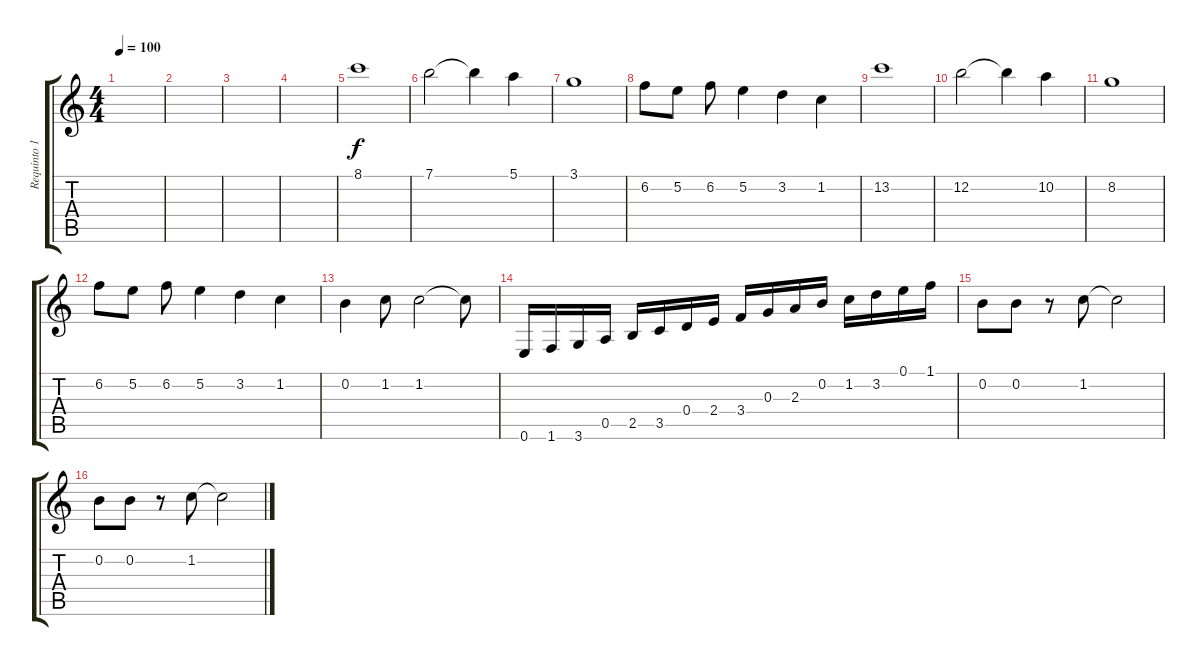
\track ("Requinto 1" "Requinto 1") {instrument overdrivenguitar}
\staff {score tabs}
\tuning (E4 B3 G3 D3 A2 E2) {hide}
\ts (4 4)
\tempo 100
\clef g2
\ks c
|
|
|
|
8.1.1 |
7.1.2 7.1{t}.4 5.1.4 |
3.1.1 |
6.2.8 5.2.8 6.2.8 5.2.4 3.2.4 1.2.4 |
13.2.1 |
12.2.2 12.2{t}.4 10.2.4 |
8.2.1 |
6.2.8 5.2.8 6.2.8 5.2.4 3.2.4 1.2.4 |
0.2.4 1.2.8 1.2.2 1.2{t}.8 |
0.6.16 1.6.16 3.6.16 0.5.16 2.5.16 3.5.16 0.4.16 2.4.16 3.4.16 0.3.16 2.3.16 0.2.16 1.2.16 3.2.16 0.1.16 1.1.16 |
0.2.8 0.2.8 r.8 1.2.8 1.2{t}.2 |
0.2.8 0.2.8 r.8 1.2.8 1.2{t}.2
